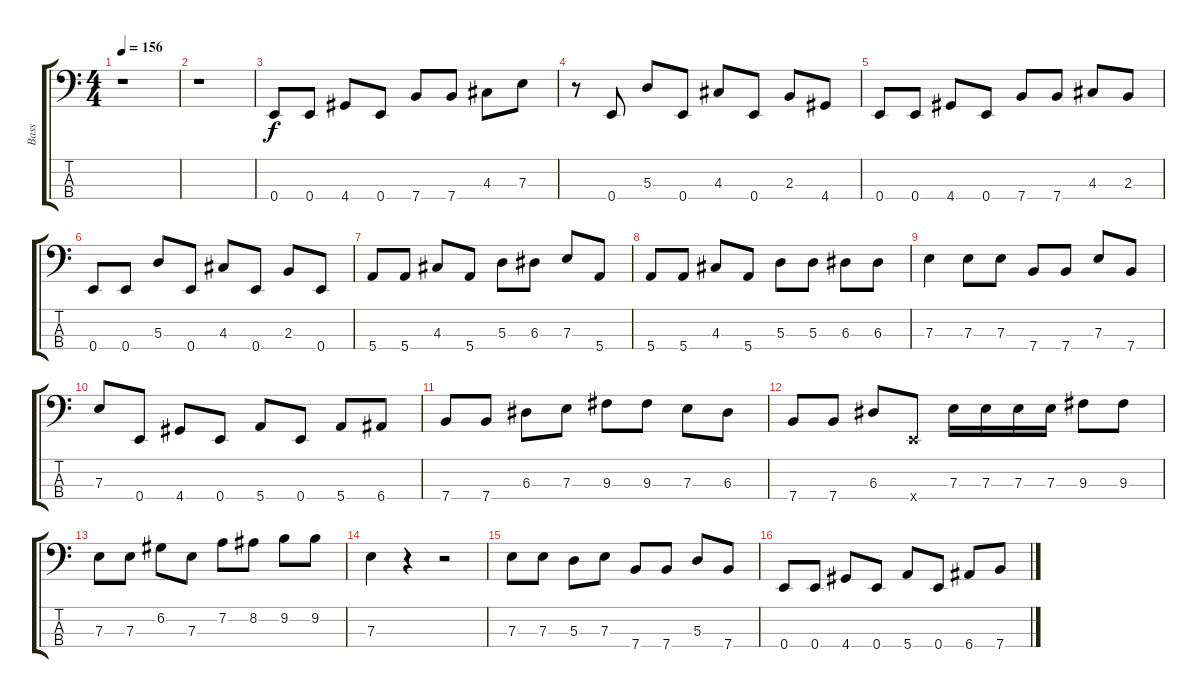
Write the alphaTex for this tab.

\track ("Bass" "Bass") {instrument electricbassfinger}
\staff {score tabs}
\tuning (G2 D2 A1 E1) {hide}
\ts (4 4)
\tempo 156
\clef f4
\ks c
r.1{dy f instrument electricbassfinger} |
r.1 |
0.4.8 0.4.8 4.4.8 0.4.8 7.4.8 7.4.8 4.3.8 7.3.8 |
r.8 0.4.8 5.3.8 0.4.8 4.3.8 0.4.8 2.3.8 4.4.8 |
0.4.8 0.4.8 4.4.8 0.4.8 7.4.8 7.4.8 4.3.8 2.3.8 |
0.4.8 0.4.8 5.3.8 0.4.8 4.3.8 0.4.8 2.3.8 0.4.8 |
5.4.8 5.4.8 4.3.8 5.4.8 5.3.8 6.3.8 7.3.8 5.4.8 |
5.4.8 5.4.8 4.3.8 5.4.8 5.3.8 5.3.8 6.3.8 6.3.8 |
7.3.4 7.3.8 7.3.8 7.4.8 7.4.8 7.3.8 7.4.8 |
7.3.8 0.4.8 4.4.8 0.4.8 5.4.8 0.4.8 5.4.8 6.4.8 |
7.4.8 7.4.8 6.3.8 7.3.8 9.3.8 9.3.8 7.3.8 6.3.8 |
7.4.8 7.4.8 6.3.8 0.4{x}.8 7.3.16 7.3.16 7.3.16 7.3.16 9.3.8 9.3.8 |
7.3.8 7.3.8 6.2.8 7.3.8 7.2.8 8.2.8 9.2.8 9.2.8 |
7.3.4 r.4 r.2 |
7.3.8 7.3.8 5.3.8 7.3.8 7.4.8 7.4.8 5.3.8 7.4.8 |
0.4.8 0.4.8 4.4.8 0.4.8 5.4.8 0.4.8 6.4.8 7.4.8
